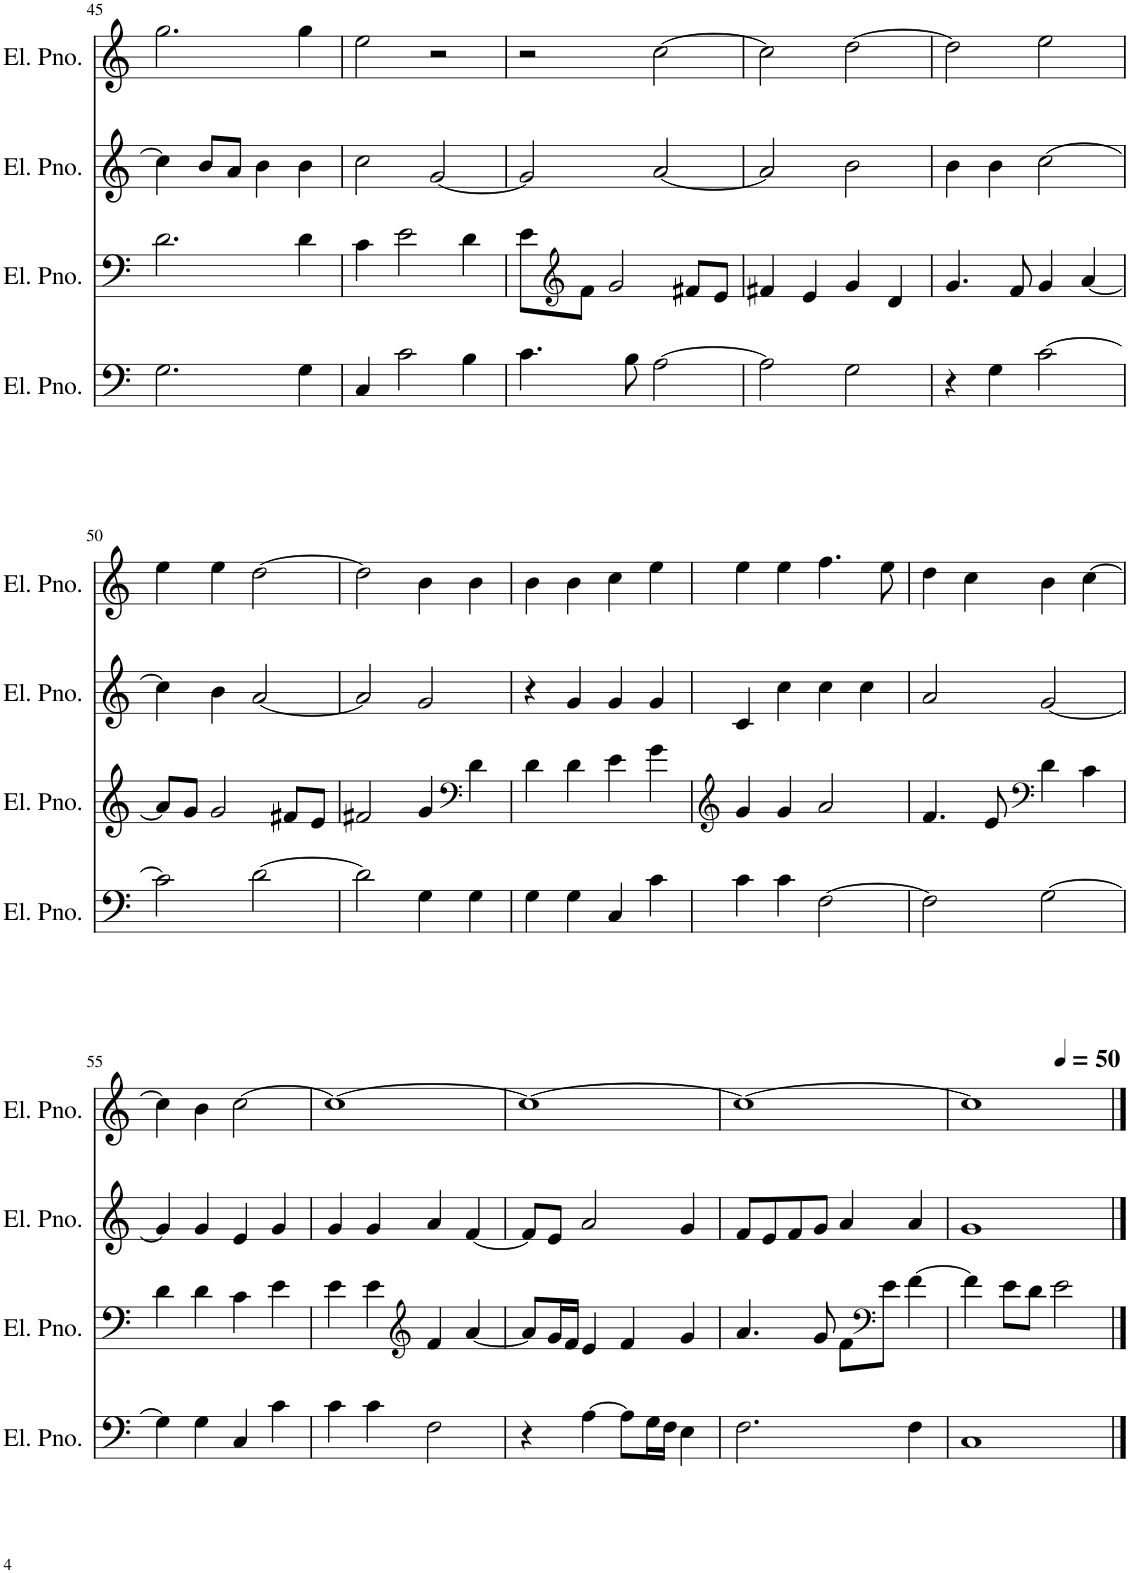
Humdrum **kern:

**kern	**kern	**kern	**kern
*part4	*part3	*part2	*part1
*staff4	*staff3	*staff2	*staff1
*I"Electric Piano, b	*I"Electric Piano, t	*I"Electric Piano, a	*I"Electric Piano, s
*I'El. Pno.	*I'El. Pno.	*I'El. Pno.	*I'El. Pno.
!!LO:PB:g=z
*clefF4	*clefF4	*clefG2	*clefG2
*k[]	*k[]	*k[]	*k[]
*M4/4	*M4/4	*M4/4	*M4/4
=45	=45	=45	=45
2.G\	2.d\	4cc\]	2.gg\
.	.	8b/L	.
.	.	8a/J	.
.	.	4b\	.
4G\	4d\	4b\	4gg\
=46	=46	=46	=46
4C/	4c\	2cc\	2ee\
2c\	2e\	.	.
.	.	[2g/	2r
4B\	4d\	.	.
=47	=47	=47	=47
4.c\	8e\L	2g/]	2r
*	*clefG2	*	*
.	8f\J	.	.
.	2g/	.	.
8B\	.	.	.
[2A\	.	[2a/	[2cc\
.	8f#X/L	.	.
.	8e/J	.	.
=48	=48	=48	=48
2A\]	4f#X/	2a/]	2cc\]
.	4e/	.	.
2G\	4g/	2b\	[2dd\
.	4d/	.	.
=49	=49	=49	=49
4r	4.g/	4b\	2dd\]
4G\	.	4b\	.
.	8f/	.	.
[2c\	4g/	[2cc\	2ee\
.	[4a/	.	.
!!LO:LB:g=z
=50	=50	=50	=50
2c\]	8a/L]	4cc\]	4ee\
.	8g/J	.	.
.	2g/	4b\	4ee\
[2d\	.	[2a/	[2dd\
.	8f#X/L	.	.
.	8e/J	.	.
=51	=51	=51	=51
2d\]	2f#X/	2a/]	2dd\]
4G\	4g/	2g/	4b\
*	*clefF4	*	*
4G\	4d\	.	4b\
=52	=52	=52	=52
4G\	4d\	4r	4b\
4G\	4d\	4g/	4b\
4C/	4e\	4g/	4cc\
4c\	4g\	4g/	4ee\
=53	=53	=53	=53
*	*clefG2	*	*
4c\	4g/	4c/	4ee\
4c\	4g/	4cc\	4ee\
[2F\	2a/	4cc\	4.ff\
.	.	4cc\	.
.	.	.	8ee\
=54	=54	=54	=54
2F\]	4.f/	2a/	4dd\
.	.	.	4cc\
.	8e/	.	.
*	*clefF4	*	*
[2G\	4d\	[2g/	4b\
.	4c\	.	[4cc\
!!LO:LB:g=z
=55	=55	=55	=55
4G\]	4d\	4g/]	4cc\]
4G\	4d\	4g/	4b\
4C/	4c\	4e/	[2cc\
4c\	4e\	4g/	.
=56	=56	=56	=56
4c\	4e\	4g/	1cc_
4c\	4e\	4g/	.
*	*clefG2	*	*
2F\	4f/	4a/	.
.	[4a/	[4f/	.
=57	=57	=57	=57
4r	8a/L]	8f/L]	1cc_
.	16g/L	8e/J	.
.	16f/JJ	.	.
[4A\	4e/	2a/	.
8A\L]	4f/	.	.
16G\L	.	.	.
16F\JJ	.	.	.
4E\	4g/	4g/	.
=58	=58	=58	=58
2.F\	4.a/	8f/L	1cc_
.	.	8e/	.
.	.	8f/	.
.	8g/	8g/J	.
.	8f\L	4a/	.
*	*clefF4	*	*
.	8e\J	.	.
4F\	[4f\	4a/	.
=59	=59	=59	=59
*	*	*	*^
1C	4f\]	1g	1cc]	2ryy
.	8e\L	.	.	.
.	8d\J	.	.	.
*	*	*	*MM50	*
.	2e\	.	.	2ryy
*	*	*	*v	*v
==	==	==	==
*-	*-	*-	*-
